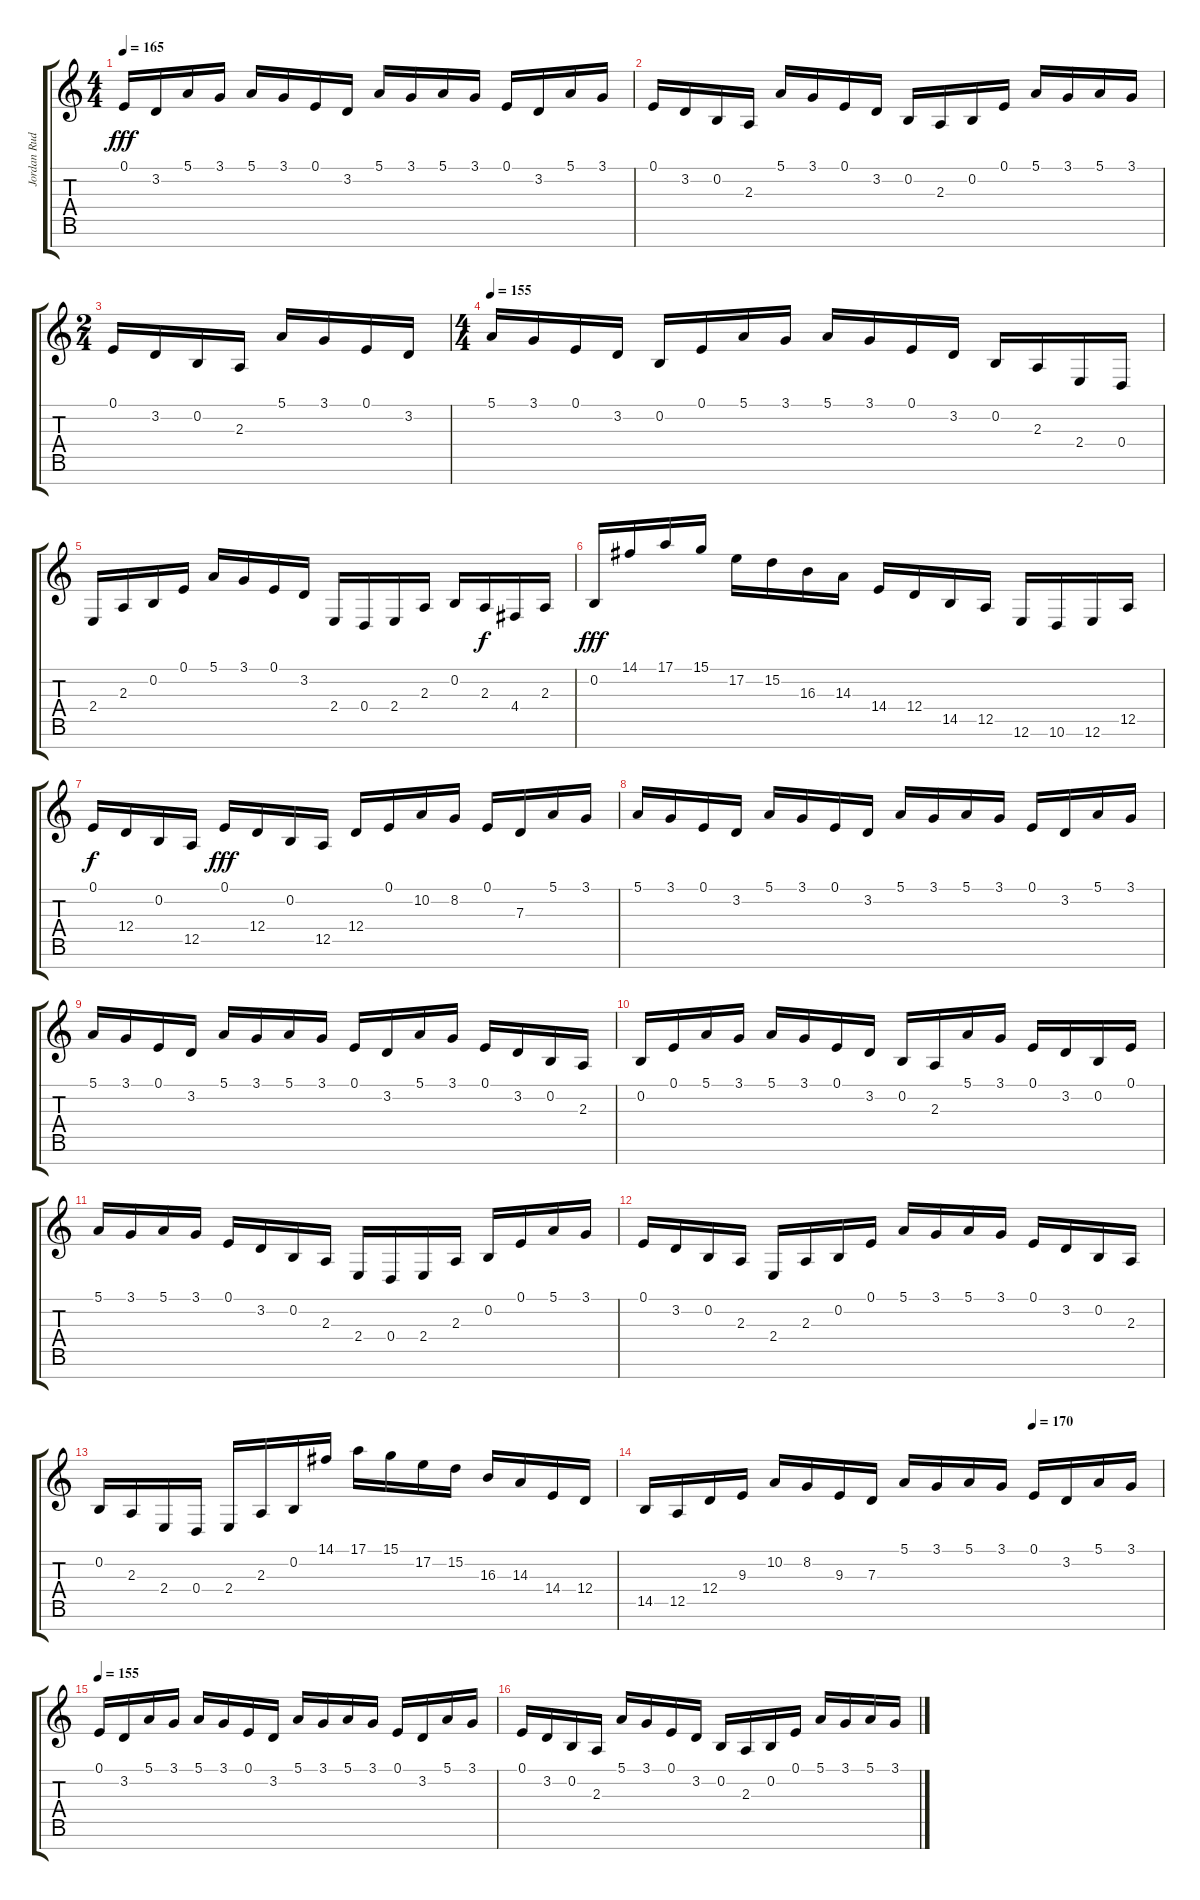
\track ("Jordan Rudess lead 1" "Jordan Rud") {instrument harpsichord}
\staff {score tabs}
\tuning (E4 B3 G3 D3 A2 E2 B1) {hide}
\ts (4 4)
\tempo 155
\tempo 165
\clef g2
\ks c
0.1.16{dy fff} 3.2.16 5.1.16 3.1.16 5.1.16 3.1.16 0.1.16 3.2.16 5.1.16 3.1.16 5.1.16 3.1.16 0.1.16 3.2.16 5.1.16 3.1.16 |
0.1.16 3.2.16 0.2.16 2.3.16 5.1.16 3.1.16 0.1.16 3.2.16 0.2.16 2.3.16 0.2.16 0.1.16 5.1.16 3.1.16 5.1.16 3.1.16 |
\ts (2 4)
0.1.16 3.2.16 0.2.16 2.3.16 5.1.16 3.1.16 0.1.16 3.2.16 |
\ts (4 4)
\tempo 155
5.1.16{volume 16 instrument harpsichord} 3.1.16 0.1.16 3.2.16 0.2.16 0.1.16 5.1.16 3.1.16 5.1.16 3.1.16 0.1.16 3.2.16 0.2.16 2.3.16 2.4.16 0.4.16 |
2.4.16 2.3.16 0.2.16 0.1.16 5.1.16 3.1.16 0.1.16 3.2.16 2.4.16 0.4.16 2.4.16 2.3.16 0.2.16 2.3.16{dy f} 4.4.16 2.3.16 |
0.2.16{dy fff} 14.1.16{balance 16} 17.1.16 15.1.16 17.2.16 15.2.16 16.3.16 14.3.16 14.4.16 12.4.16 14.5.16{balance 10} 12.5.16 12.6.16 10.6.16 12.6.16 12.5.16 |
0.1.16{dy f} 12.4.16 0.2.16 12.5.16 0.1.16{dy fff} 12.4.16 0.2.16{balance 10} 12.5.16 12.4.16 0.1.16 10.2.16 8.2.16 0.1.16 7.3.16 5.1.16 3.1.16 |
5.1.16 3.1.16 0.1.16 3.2.16 5.1.16 3.1.16 0.1.16 3.2.16 5.1.16 3.1.16 5.1.16 3.1.16 0.1.16 3.2.16 5.1.16 3.1.16 |
5.1.16 3.1.16 0.1.16 3.2.16 5.1.16 3.1.16 5.1.16 3.1.16 0.1.16 3.2.16 5.1.16 3.1.16 0.1.16 3.2.16 0.2.16 2.3.16 |
0.2.16 0.1.16 5.1.16 3.1.16 5.1.16 3.1.16 0.1.16 3.2.16 0.2.16 2.3.16 5.1.16 3.1.16 0.1.16 3.2.16 0.2.16 0.1.16 |
5.1.16 3.1.16 5.1.16 3.1.16 0.1.16 3.2.16 0.2.16 2.3.16 2.4.16 0.4.16 2.4.16 2.3.16 0.2.16 0.1.16 5.1.16 3.1.16 |
0.1.16 3.2.16 0.2.16 2.3.16 2.4.16 2.3.16 0.2.16 0.1.16 5.1.16 3.1.16 5.1.16 3.1.16 0.1.16 3.2.16 0.2.16 2.3.16 |
0.2.16 2.3.16 2.4.16 0.4.16 2.4.16 2.3.16 0.2.16 14.1.16 17.1.16 15.1.16 17.2.16 15.2.16 16.3.16 14.3.16 14.4.16 12.4.16 |
\tempo (170 0.75)
14.5.16 12.5.16 12.4.16 9.3.16 10.2.16 8.2.16 9.3.16 7.3.16 5.1.16 3.1.16 5.1.16 3.1.16 0.1.16 3.2.16 5.1.16 3.1.16 |
\tempo 155
0.1.16 3.2.16 5.1.16 3.1.16 5.1.16 3.1.16 0.1.16 3.2.16 5.1.16 3.1.16 5.1.16 3.1.16 0.1.16 3.2.16 5.1.16 3.1.16 |
0.1.16 3.2.16 0.2.16 2.3.16 5.1.16 3.1.16 0.1.16 3.2.16 0.2.16 2.3.16 0.2.16 0.1.16 5.1.16 3.1.16 5.1.16 3.1.16
